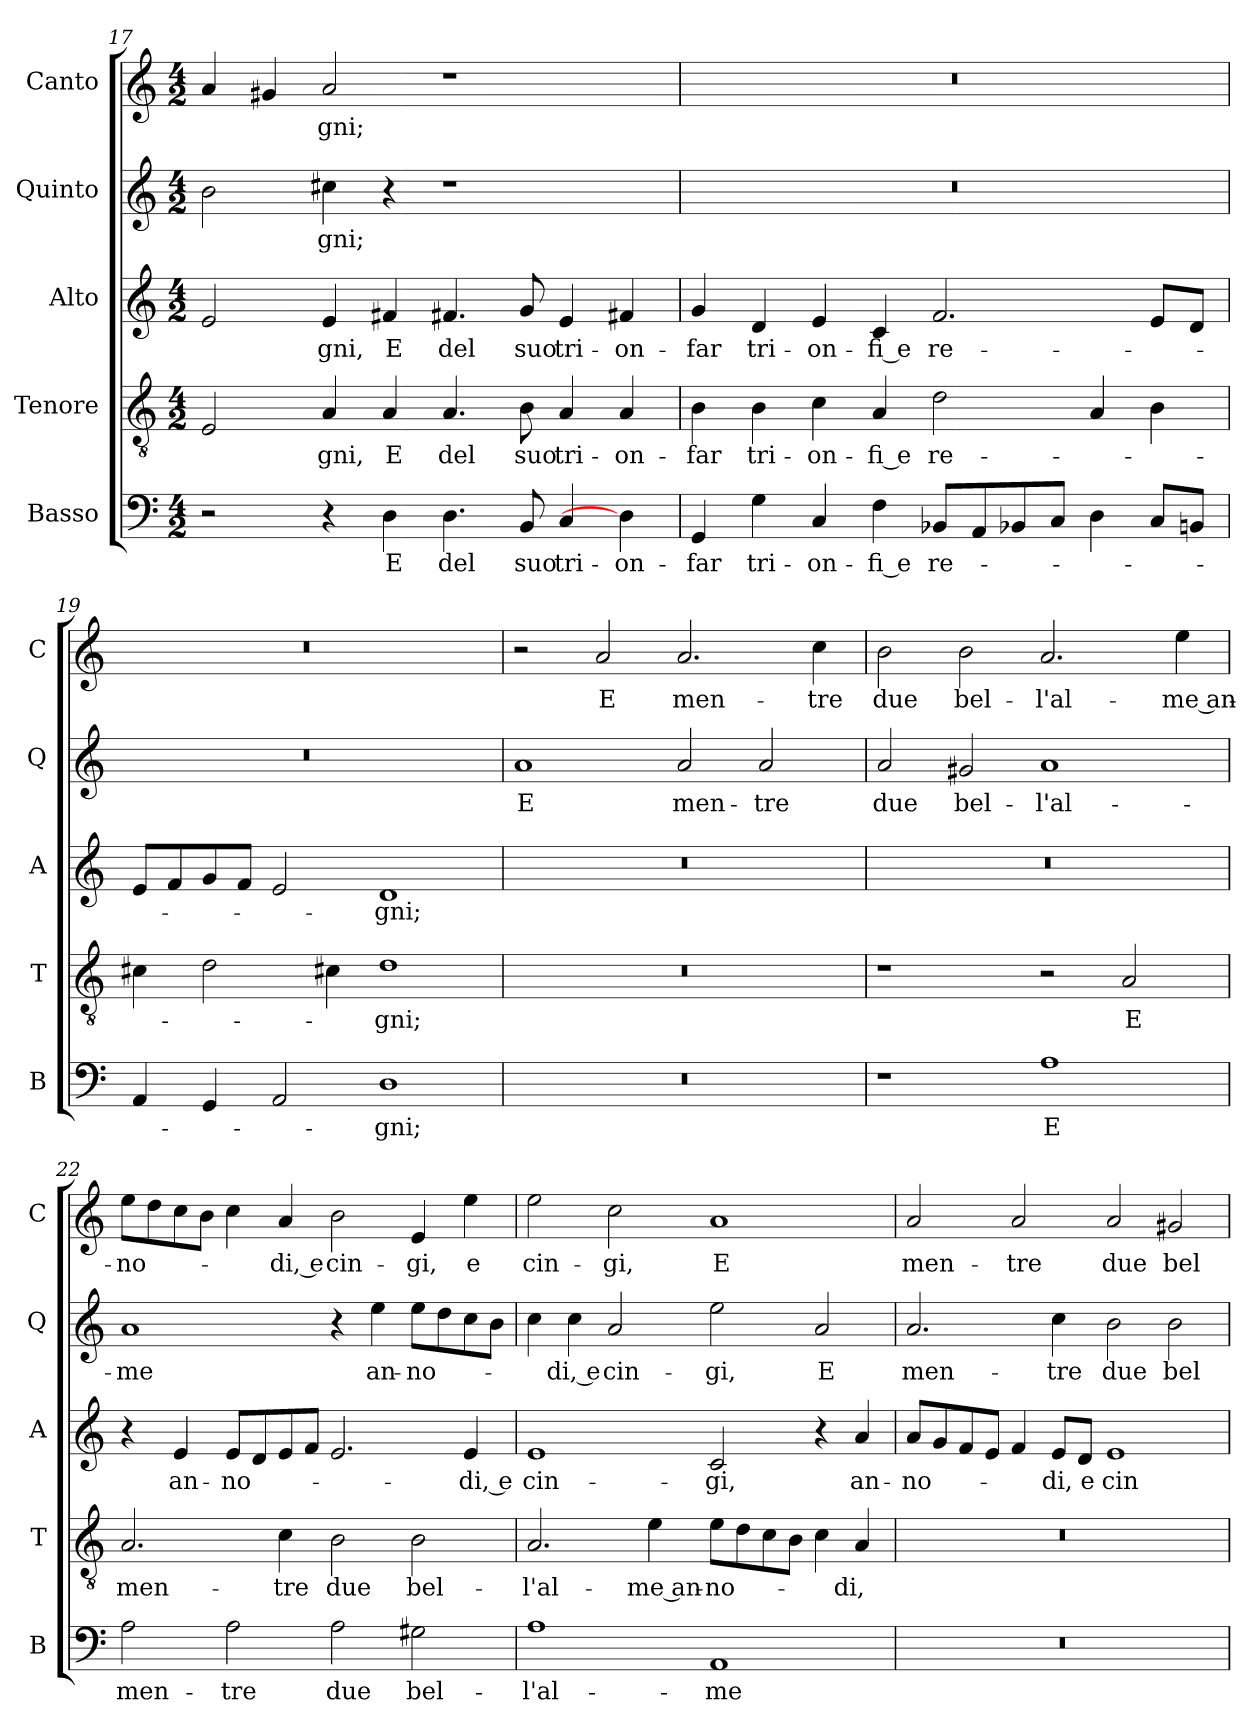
**kern	**text	**kern	**text	**kern	**text	**kern	**text	**kern	**text
*part5	*part5	*part4	*part4	*part3	*part3	*part2	*part2	*part1	*part1
*staff5	*staff5	*staff4	*staff4	*staff3	*staff3	*staff2	*staff2	*staff1	*staff1
*I"Basso	*	*I"Tenore	*	*I"Alto	*	*I"Quinto	*	*I"Canto	*
*I'B	*	*I'T	*	*I'A	*	*I'Q	*	*I'C	*
*clefF4	*	*clefGv2	*	*clefG2	*	*clefG2	*	*clefG2	*
*k[]	*	*k[]	*	*k[]	*	*k[]	*	*k[]	*
*C:	*	*C:	*	*C:	*	*C:	*	*C:	*
*M4/2	*	*M4/2	*	*M4/2	*	*M4/2	*	*M4/2	*
=17	=17	=17	=17	=17	=17	=17	=17	=17	=17
2r	.	2E	.	2e	.	2b	.	4a	.
.	.	.	.	.	.	.	.	4g#X	.
4r	.	4A	-gni,	4e	-gni,	4cc#X	-gni;	2a	-gni;
4D	E	4A	E	4f#X	E	4r	.	.	.
4.D	del	4.A	del	4.f#X	del	1r	.	1r	.
8BB	suo	8B	suo	8g	suo	.	.	.	.
4C	tri-	4A	tri-	4e	tri-	.	.	.	.
4D]	-on-	4A	-on-	4f#X	-on-	.	.	.	.
=18	=18	=18	=18	=18	=18	=18	=18	=18	=18
4GG	-far	4B	-far	4g	-far	0r	.	0r	.
4G	tri-	4B	tri-	4d	tri-	.	.	.	.
4C	-on-	4c	-on-	4e	-on-	.	.	.	.
4F	-fi e	4A	-fi e	4c	-fi e	.	.	.	.
8BB-XL	re-	2d	re-	2.f	re-	.	.	.	.
8AA	.	.	.	.	.	.	.	.	.
8BB-X	.	.	.	.	.	.	.	.	.
8CJ	.	.	.	.	.	.	.	.	.
4D	.	4A	.	.	.	.	.	.	.
8CL	.	4B	.	8eL	.	.	.	.	.
8BBnJ	.	.	.	8dJ	.	.	.	.	.
=19	=19	=19	=19	=19	=19	=19	=19	=19	=19
4AA	.	4c#X	.	8eL	.	0r	.	0r	.
.	.	.	.	8f	.	.	.	.	.
4GG	.	2d	.	8g	.	.	.	.	.
.	.	.	.	8fJ	.	.	.	.	.
2AA	.	.	.	2e	.	.	.	.	.
.	.	4c#X	.	.	.	.	.	.	.
1D	-gni;	1d	-gni;	1d	-gni;	.	.	.	.
=20	=20	=20	=20	=20	=20	=20	=20	=20	=20
0r	.	0r	.	0r	.	1a	E	2r	.
.	.	.	.	.	.	.	.	2a	E
.	.	.	.	.	.	2a	men-	2.a	men-
.	.	.	.	.	.	2a	-tre	.	.
.	.	.	.	.	.	.	.	4cc	-tre
=21	=21	=21	=21	=21	=21	=21	=21	=21	=21
1r	.	1r	.	0r	.	2a	due	2b	due
.	.	.	.	.	.	2g#X	bel-	2b	bel-
1A	E	2r	.	.	.	1a	-l'al-	2.a	-l'al-
.	.	2A	E	.	.	.	.	.	.
.	.	.	.	.	.	.	.	4ee	-me an-
=22	=22	=22	=22	=22	=22	=22	=22	=22	=22
2A	men-	2.A	men-	4r	.	1a	-me	8eeL	-no-
.	.	.	.	.	.	.	.	8dd	.
.	.	.	.	4e	an-	.	.	8cc	.
.	.	.	.	.	.	.	.	8bJ	.
2A	-tre	.	.	8eL	-no-	.	.	4cc	.
.	.	.	.	8d	.	.	.	.	.
.	.	4c	-tre	8e	.	.	.	4a	-di, e
.	.	.	.	8fJ	.	.	.	.	.
2A	due	2B	due	2.e	.	4r	.	2b	cin-
.	.	.	.	.	.	4ee	an-	.	.
2G#X	bel-	2B	bel-	.	.	8eeL	-no-	4e	-gi,
.	.	.	.	.	.	8dd	.	.	.
.	.	.	.	4e	-di, e	8cc	.	4ee	e
.	.	.	.	.	.	8bJ	.	.	.
=23	=23	=23	=23	=23	=23	=23	=23	=23	=23
1A	-l'al-	2.A	-l'al-	1e	cin-	4cc	.	2ee	cin-
.	.	.	.	.	.	4cc	-di, e	.	.
.	.	.	.	.	.	2a	cin-	2cc	-gi,
.	.	4e	-me an-	.	.	.	.	.	.
1AA	-me	8eL	-no-	2c	-gi,	2ee	-gi,	1a	E
.	.	8d	.	.	.	.	.	.	.
.	.	8c	.	.	.	.	.	.	.
.	.	8BJ	.	.	.	.	.	.	.
.	.	4c	.	4r	.	2a	E	.	.
.	.	4A	-di,	4a	an-	.	.	.	.
=24	=24	=24	=24	=24	=24	=24	=24	=24	=24
0r	.	0r	.	8aL	-no-	2.a	men-	2a	men-
.	.	.	.	8g	.	.	.	.	.
.	.	.	.	8f	.	.	.	.	.
.	.	.	.	8eJ	.	.	.	.	.
.	.	.	.	4f	.	.	.	2a	-tre
.	.	.	.	8eL	-di,	4cc	-tre	.	.
.	.	.	.	8dJ	e	.	.	.	.
.	.	.	.	1e	cin-	2b	due	2a	due
.	.	.	.	.	.	2b	bel-	2g#X	bel-
=	=	=	=	=	=	=	=	=	=
*-	*-	*-	*-	*-	*-	*-	*-	*-	*-
